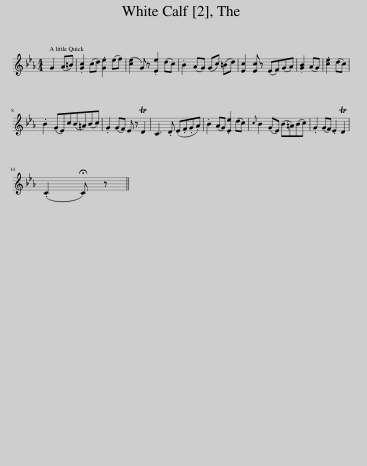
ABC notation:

X:1
L:1/8
M:4/4
I:linebreak $
K:Cmin
V:1 treble
V:1
 G2 (A=B) | .[Gc]2 (cd) .[Ge]2 (ef) | ([ce]2 G) z .[Ee]2 (dc) | .B2 (AG) (Gc) (=Bd) | [Ec]2 [Ec] z (EF)(GA) | %5
 .[GB]2 (AG) | .[ce]2 (dc) |$ .B2 (GE)c(B=A)(Bc) | .G2 (GF) E z TD2 | C3 .D (.E.F.G.A) | %10
 .B2 (AG) .[Ee]2 (dc) |{c} B2 (GE) (B=A)(Bc) | .G2 (GF) .E2 TD2 |$ (.C2 !fermata!C) z || %14
